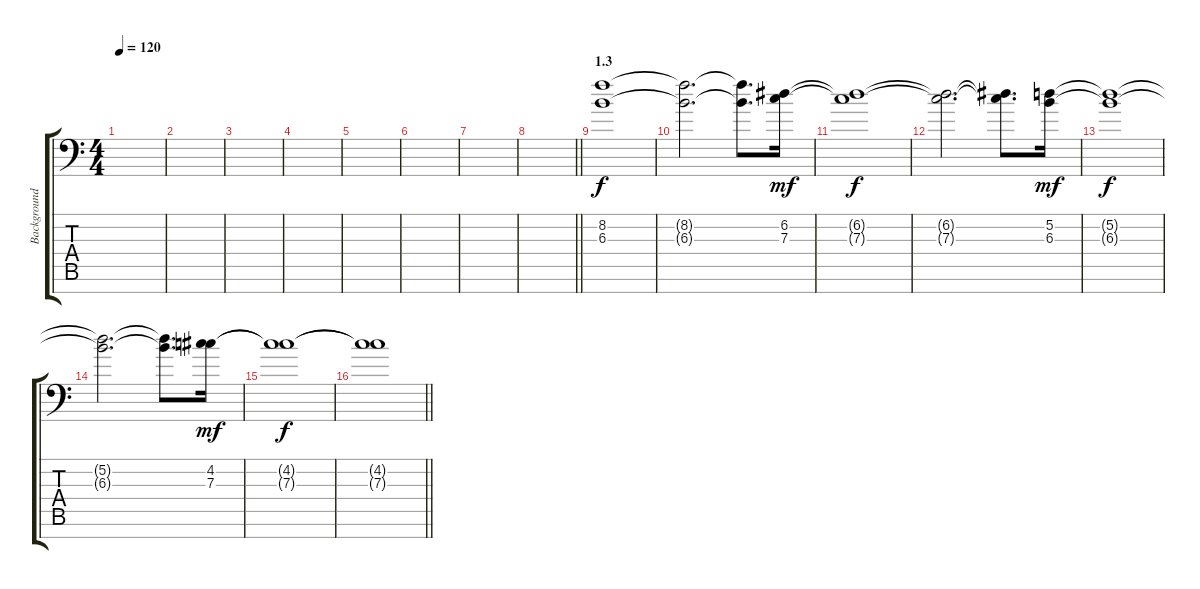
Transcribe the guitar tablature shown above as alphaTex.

\track ("Background" "Background") {instrument electricguitarclean}
\staff {score tabs}
\tuning (D4 A3 F3 C3 G2 D2 A1) {hide}
\ts (4 4)
\tempo 120
\clef f4
\ks c
|
|
|
|
|
|
|
\barLineRight lightlight
|
\section ("" "1.3")
(8.2 6.3).1 |
(8.2{t} 6.3{t}).2{d dy f} (8.2{t} 6.3{t}).8{d} (6.2 7.3).16{dy mf} |
(6.2{t} 7.3{t}).1{dy f} |
(6.2{t} 7.3{t}).2{d} (6.2{t} 7.3{t}).8{d} (5.2 6.3).16{dy mf} |
(5.2{t} 6.3{t}).1{dy f} |
(5.2{t} 6.3{t}).2{d} (5.2{t} 6.3{t}).8{d} (4.2 7.3).16{dy mf} |
(4.2{t} 7.3{t}).1{dy f} |
\barLineRight lightlight
(4.2{t} 7.3{t}).1
